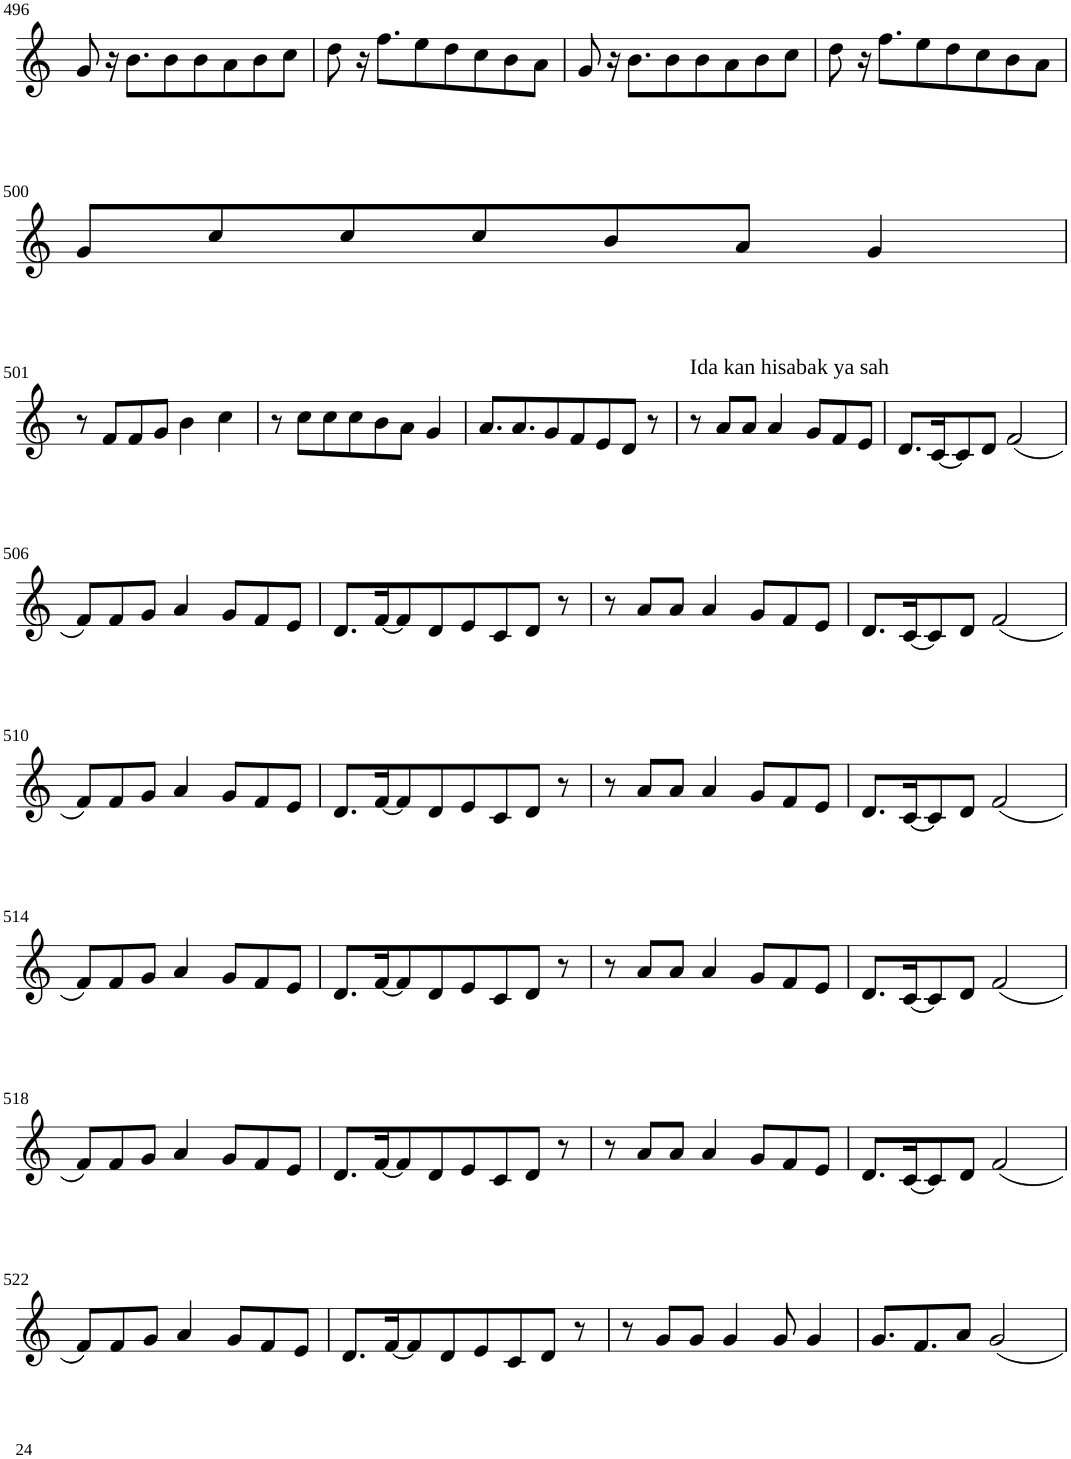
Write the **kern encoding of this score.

**kern
*part1
*staff1
*I"Violin
!!LO:PB:g=z
*clefG2
*k[]
*M8/8
=496
8g/
16r
8.b\L
8b\
8b\
8a\
8b\
8cc\J
=497
8dd\
16r
8.ff\L
8ee\
8dd\
8cc\
8b\
8a\J
=498
8g/
16r
8.b\L
8b\
8b\
8a\
8b\
8cc\J
=499
8dd\
16r
8.ff\L
8ee\
8dd\
8cc\
8b\
8a\J
!!LO:LB:g=z
=500
8g/L
8cc/
8cc/
8cc/
8b/
8a/J
4g/
!!LO:LB:g=z
=501
8r
8f/L
8f/
8g/J
4b\
4cc\
=502
8r
8cc\L
8cc\
8cc\
8b\
8a\J
4g/
=503
8.a/L
8.a/
8g/
8f/
8e/
8d/J
8r
=504
!LO:TX:a:t=Ida kan hisabak ya sah
8r
8a/L
8a/J
4a/
8g/L
8f/
8e/J
=505
8.d/L
[16c/K
8c/]
8d/J
(2f/
!!LO:LB:g=z
=506
8f/L)
8f/
8g/J
4a/
8g/L
8f/
8e/J
=507
8.d/L
[16f/K
8f/]
8d/
8e/
8c/
8d/J
8r
=508
8r
8a/L
8a/J
4a/
8g/L
8f/
8e/J
=509
8.d/L
[16c/K
8c/]
8d/J
(2f/
!!LO:LB:g=z
=510
8f/L)
8f/
8g/J
4a/
8g/L
8f/
8e/J
=511
8.d/L
[16f/K
8f/]
8d/
8e/
8c/
8d/J
8r
=512
8r
8a/L
8a/J
4a/
8g/L
8f/
8e/J
=513
8.d/L
[16c/K
8c/]
8d/J
(2f/
!!LO:LB:g=z
=514
8f/L)
8f/
8g/J
4a/
8g/L
8f/
8e/J
=515
8.d/L
[16f/K
8f/]
8d/
8e/
8c/
8d/J
8r
=516
8r
8a/L
8a/J
4a/
8g/L
8f/
8e/J
=517
8.d/L
[16c/K
8c/]
8d/J
(2f/
!!LO:LB:g=z
=518
8f/L)
8f/
8g/J
4a/
8g/L
8f/
8e/J
=519
8.d/L
[16f/K
8f/]
8d/
8e/
8c/
8d/J
8r
=520
8r
8a/L
8a/J
4a/
8g/L
8f/
8e/J
=521
8.d/L
[16c/K
8c/]
8d/J
(2f/
!!LO:LB:g=z
=522
8f/L)
8f/
8g/J
4a/
8g/L
8f/
8e/J
=523
8.d/L
[16f/K
8f/]
8d/
8e/
8c/
8d/J
8r
=524
8r
8g/L
8g/J
4g/
8g/
4g/
=525
8.g/L
8.f/
8a/J
2g/
=
*-
